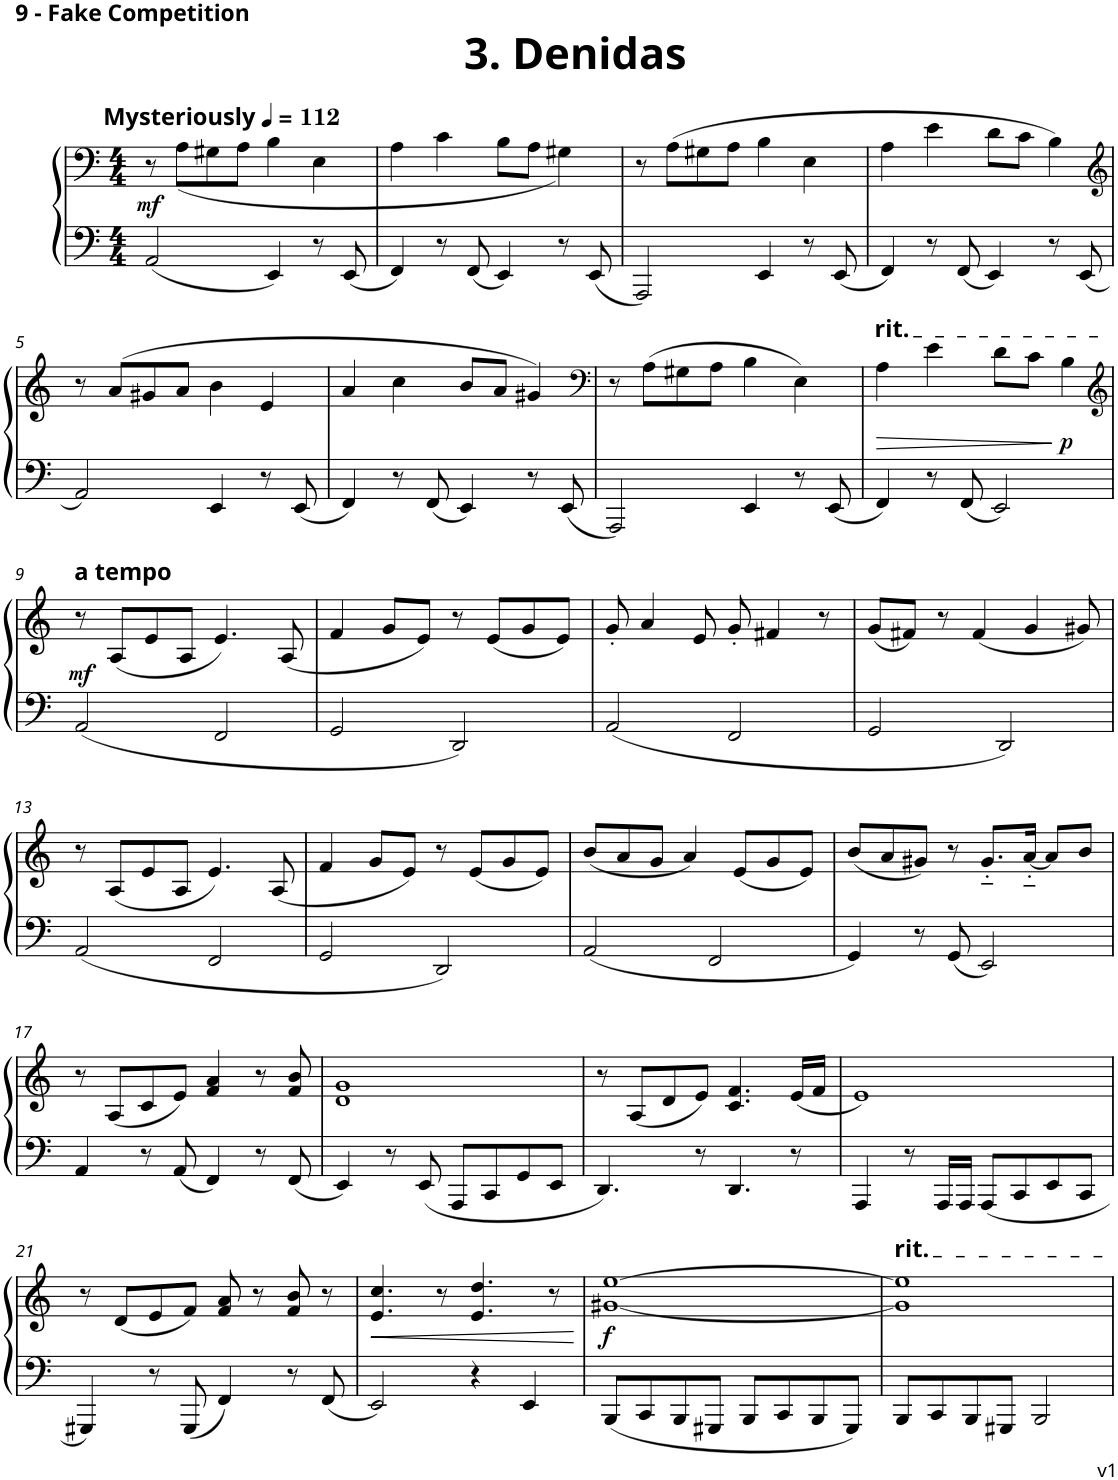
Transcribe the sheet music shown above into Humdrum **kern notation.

**kern	**kern	**dynam
*part1	*part1	*part1
*staff2	*staff1	*staff1/2
*I"Piano	*	*
*I'Pno.	*	*
!!LO:PB:g=z
*clefF4	*clefF4	*
*k[]	*k[]	*
*M4/4	*M4/4	*
*MM112	*MM112	*
=1	=1	=1
!	!LO:TX:a:B:t=Mysteriously	!
!	!LO:TX:a:B:t=3. Denidas	!
!	!	!LO:DY:b
2AA/	8r	mf
.	(<8A\L	.
.	8G#X\	.
.	8A\J	.
4EE/	4B\	.
8r	4E\	.
8EE/	.	.
=2	=2	=2
4FF/	4A\	.
8r	4c\	.
8FF/	.	.
4EE/	8B\L	.
.	8A\J	.
8r	4G#X\)	.
8EE/	.	.
=3	=3	=3
2AAA/	8r	.
.	(8A\L	.
.	8G#X\	.
.	8A\J	.
4EE/	4B\	.
8r	4E\	.
8EE/	.	.
=4	=4	=4
4FF/	4A\	.
8r	4e\	.
8FF/	.	.
4EE/	8d\L	.
.	8c\J	.
8r	4B\)	.
8EE/	.	.
!!LO:LB:g=z
=5	=5	=5
*	*clefG2	*
2AA/	8r	.
.	(8a/L	.
.	8g#X/	.
.	8a/J	.
4EE/	4b\	.
8r	4e/	.
8EE/	.	.
=6	=6	=6
4FF/	4a/	.
8r	4cc\	.
8FF/	.	.
4EE/	8b/L	.
.	8a/J	.
8r	4g#X/)	.
8EE/	.	.
=7	=7	=7
*	*clefF4	*
2AAA/	8r	.
.	(8A\L	.
.	8G#X\	.
.	8A\J	.
4EE/	4B\	.
8r	4E\)	.
8EE/	.	.
=8	=8	=8
!	!LO:TX:a:t=rit.	!
!	!	!LO:HP:b
4FF/	4A\	>
8r	4e\	.
8FF/	.	.
2EE/	8d\L	.
.	8c\J	.
!	!	!LO:DY:n=1:b
.	4B\	] p
!!LO:LB:g=z
=9	=9	=9
*	*clefG2	*
!	!LO:TX:a:B:t=a tempo	!
!	!	!LO:DY:b
2AA/	8r	mf
.	(8A/L	.
.	8e/	.
.	8A/J	.
2FF/	4.e/)	.
.	(8A/	.
=10	=10	=10
2GG/	4f/	.
.	8g/L	.
.	8e/J)	.
2DD/	8r	.
.	(8e/L	.
.	8g/	.
.	8e/J)	.
=11	=11	=11
2AA/	8g'/	.
.	4a/	.
.	8e/	.
2FF/	8g'/	.
.	4f#X/	.
.	8r	.
=12	=12	=12
2GG/	(8g/L	.
.	8f#X/J)	.
.	8r	.
.	(4f#/	.
2DD/	.	.
.	4g/	.
.	8g#X/)	.
!!LO:LB:g=z
=13	=13	=13
2AA/	8r	.
.	(8A/L	.
.	8e/	.
.	8A/J	.
2FF/	4.e/)	.
.	(8A/	.
=14	=14	=14
2GG/	4f/	.
.	8g/L	.
.	8e/J)	.
2DD/	8r	.
.	(8e/L	.
.	8g/	.
.	8e/J)	.
=15	=15	=15
2AA/	(8b/L	.
.	8a/	.
.	8g/J	.
.	4a/)	.
2FF/	.	.
.	(8e/L	.
.	8g/	.
.	8e/J)	.
=16	=16	=16
4GG/	(8b/L	.
.	8a/	.
8r	8g#X/J)	.
8GG/	8r	.
2EE/	8.g#'~/L	.
.	[16a'~/Jk	.
.	8a/L]	.
.	8b/J	.
!!LO:LB:g=z
=17	=17	=17
4AA/	8r	.
.	(8A/L	.
8r	8c/	.
8AA/	8e/J)	.
4FF/	4f/ 4a/	.
8r	8r	.
8FF/	8f/ 8b/	.
=18	=18	=18
4EE/	1d 1g	.
8r	.	.
8EE/	.	.
8AAA/L	.	.
8CC/	.	.
8GG/	.	.
8EE/J	.	.
=19	=19	=19
4.DD/	8r	.
.	(8A/L	.
.	8d/	.
8r	8e/J)	.
4.DD/	4.c/ 4.f/	.
8r	(16e/LL	.
.	16f/JJ	.
=20	=20	=20
4AAA/	1e)	.
8r	.	.
16AAA/LL	.	.
16AAA/JJ	.	.
8AAA/L	.	.
8CC/	.	.
8EE/	.	.
8CC/J	.	.
!!LO:LB:g=z
=21	=21	=21
4GGG#X/	8r	.
.	(8d/L	.
8r	8e/	.
8GGG#/	8f/J)	.
4FF/	8f/ 8a/	.
.	8r	.
8r	8f/ 8b/	.
8FF/	8r	.
=22	=22	=22
!	!	!LO:HP:b
2EE/	4.e/ 4.cc/	<
.	8r	.
4r	4.e/ 4.dd/	.
4EE/	.	.
.	8r	.
.	.	[
=23	=23	=23
!	!	!LO:DY:b
8BBB/L	[1g#X [1ee	f
8CC/	.	.
8BBB/	.	.
8GGG#X/J	.	.
8BBB/L	.	.
8CC/	.	.
8BBB/	.	.
8GGG#/J	.	.
=24	=24	=24
!	!LO:TX:a:t=rit.	!
8BBB/L	1g#] 1ee]	.
8CC/	.	.
8BBB/	.	.
8GGG#X/J	.	.
2BBB/	.	.
=	=	=
*-	*-	*-
